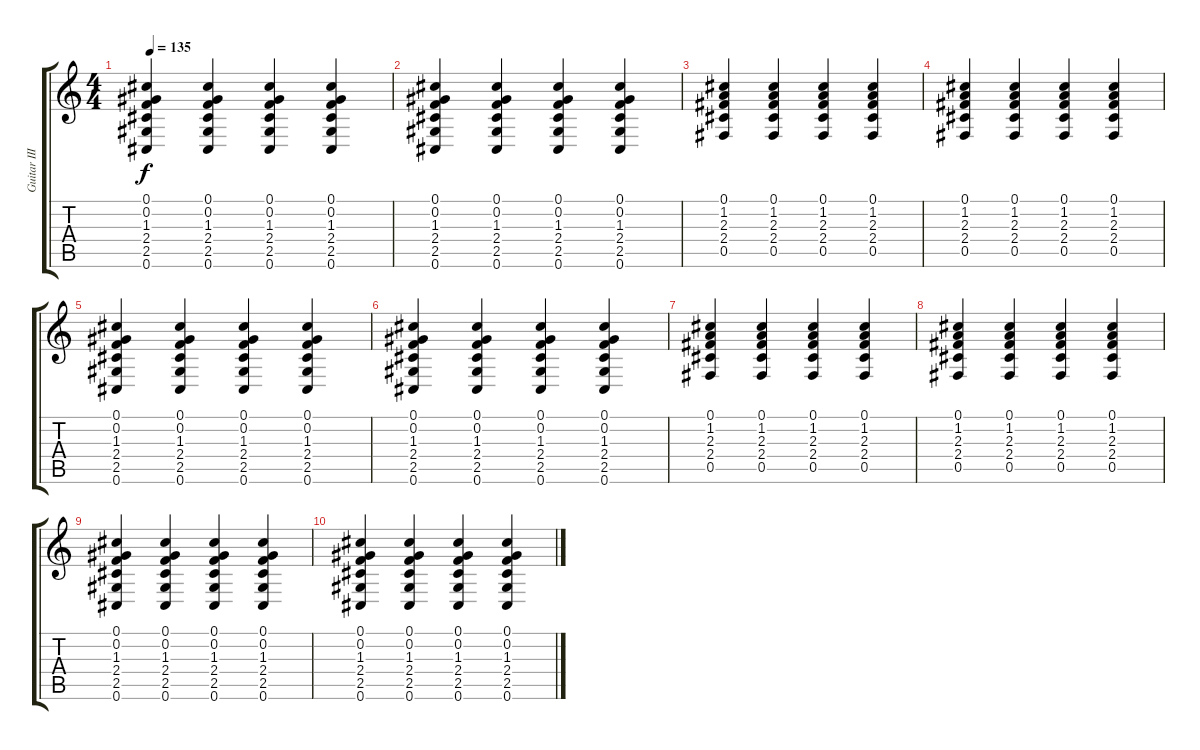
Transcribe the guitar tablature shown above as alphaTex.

\track ("Guitar III ( Rhythm )" "Guitar III") {instrument distortionguitar}
\staff {score tabs}
\tuning (Db4 Ab3 E3 B2 Gb2 Db2) {hide}
\ts (4 4)
\tempo 135
\clef g2
\ks c
(0.1 0.2 1.3 2.4 2.5 0.6).4{dy f} (0.1 0.2 1.3 2.4 2.5 0.6).4 (0.1 0.2 1.3 2.4 2.5 0.6).4 (0.1 0.2 1.3 2.4 2.5 0.6).4 |
(0.1 0.2 1.3 2.4 2.5 0.6).4 (0.1 0.2 1.3 2.4 2.5 0.6).4 (0.1 0.2 1.3 2.4 2.5 0.6).4 (0.1 0.2 1.3 2.4 2.5 0.6).4 |
(0.1 1.2 2.3 2.4 0.5).4 (0.1 1.2 2.3 2.4 0.5).4 (0.1 1.2 2.3 2.4 0.5).4 (0.1 1.2 2.3 2.4 0.5).4 |
(0.1 1.2 2.3 2.4 0.5).4 (0.1 1.2 2.3 2.4 0.5).4 (0.1 1.2 2.3 2.4 0.5).4 (0.1 1.2 2.3 2.4 0.5).4 |
(0.1 0.2 1.3 2.4 2.5 0.6).4 (0.1 0.2 1.3 2.4 2.5 0.6).4 (0.1 0.2 1.3 2.4 2.5 0.6).4 (0.1 0.2 1.3 2.4 2.5 0.6).4 |
(0.1 0.2 1.3 2.4 2.5 0.6).4 (0.1 0.2 1.3 2.4 2.5 0.6).4 (0.1 0.2 1.3 2.4 2.5 0.6).4 (0.1 0.2 1.3 2.4 2.5 0.6).4 |
(0.1 1.2 2.3 2.4 0.5).4 (0.1 1.2 2.3 2.4 0.5).4 (0.1 1.2 2.3 2.4 0.5).4 (0.1 1.2 2.3 2.4 0.5).4 |
(0.1 1.2 2.3 2.4 0.5).4 (0.1 1.2 2.3 2.4 0.5).4 (0.1 1.2 2.3 2.4 0.5).4 (0.1 1.2 2.3 2.4 0.5).4 |
(0.1 0.2 1.3 2.4 2.5 0.6).4 (0.1 0.2 1.3 2.4 2.5 0.6).4 (0.1 0.2 1.3 2.4 2.5 0.6).4 (0.1 0.2 1.3 2.4 2.5 0.6).4 |
(0.1 0.2 1.3 2.4 2.5 0.6).4 (0.1 0.2 1.3 2.4 2.5 0.6).4 (0.1 0.2 1.3 2.4 2.5 0.6).4 (0.1 0.2 1.3 2.4 2.5 0.6).4
